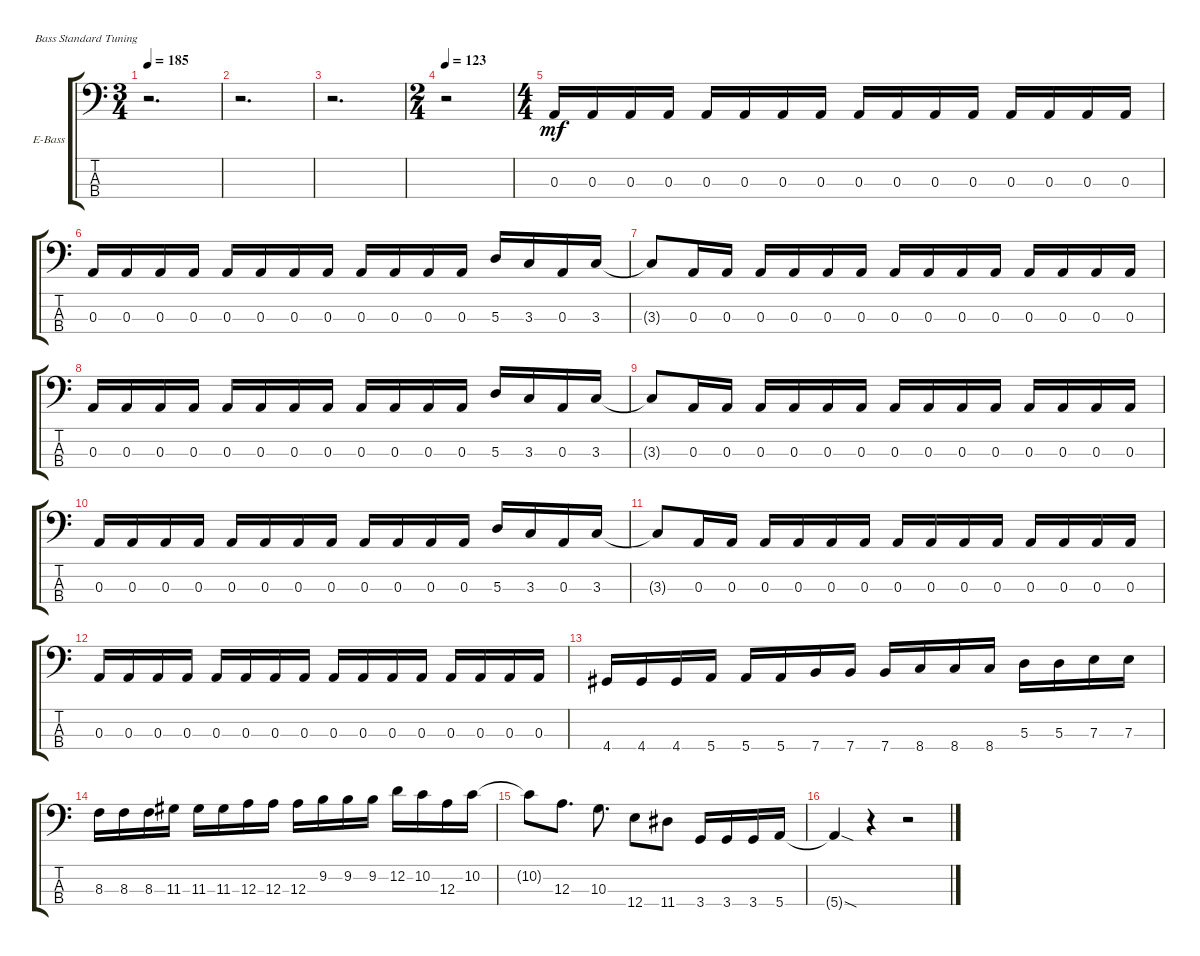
\defaultSystemsLayout 4
\bracketExtendMode groupsimilarinstruments
\firstSystemTrackNameOrientation horizontal
\otherSystemsTrackNameOrientation horizontal
\track ("Bass" "E-Bass") {instrument electricbassfinger}
\staff {score tabs}
\tuning (G2 D2 A1 E1)
\ts (3 4)
\tempo 185
\clef f4
\scale
0.487395
\ks c
r.2{d dy mf instrument electricbassfinger} |
\scale
0.256303 r.2{d} |
\scale
0.256303 r.2{d} |
\ts (2 4)
\tempo 123
\scale
0.395904 r.2 |
\ts (4 4)
\scale
0.395904 0.3.16 0.3.16 0.3.16 0.3.16 0.3.16 0.3.16 0.3.16 0.3.16 0.3.16 0.3.16 0.3.16 0.3.16 0.3.16 0.3.16 0.3.16 0.3.16 |
\scale
0.208191 0.3.16 0.3.16 0.3.16 0.3.16 0.3.16 0.3.16 0.3.16 0.3.16 0.3.16 0.3.16 0.3.16 0.3.16 5.3.16 3.3.16 0.3.16 3.3.16 |
\scale
0.333333 3.3{t}.8 0.3.16 0.3.16 0.3.16 0.3.16 0.3.16 0.3.16 0.3.16 0.3.16 0.3.16 0.3.16 0.3.16 0.3.16 0.3.16 0.3.16 |
\scale
0.333333 0.3.16 0.3.16 0.3.16 0.3.16 0.3.16 0.3.16 0.3.16 0.3.16 0.3.16 0.3.16 0.3.16 0.3.16 5.3.16 3.3.16 0.3.16 3.3.16 |
\scale
0.333333 3.3{t}.8 0.3.16 0.3.16 0.3.16 0.3.16 0.3.16 0.3.16 0.3.16 0.3.16 0.3.16 0.3.16 0.3.16 0.3.16 0.3.16 0.3.16 |
\scale
0.333333 0.3.16 0.3.16 0.3.16 0.3.16 0.3.16 0.3.16 0.3.16 0.3.16 0.3.16 0.3.16 0.3.16 0.3.16 5.3.16 3.3.16 0.3.16 3.3.16 |
\scale
0.333333 3.3{t}.8 0.3.16 0.3.16 0.3.16 0.3.16 0.3.16 0.3.16 0.3.16 0.3.16 0.3.16 0.3.16 0.3.16 0.3.16 0.3.16 0.3.16 |
\scale
0.333333 0.3.16 0.3.16 0.3.16 0.3.16 0.3.16 0.3.16 0.3.16 0.3.16 0.3.16 0.3.16 0.3.16 0.3.16 0.3.16 0.3.16 0.3.16 0.3.16 |
\scale
0.333333 4.4.16 4.4.16 4.4.16 5.4.16 5.4.16 5.4.16 7.4.16 7.4.16 7.4.16 8.4.16 8.4.16 8.4.16 5.3.16 5.3.16 7.3.16 7.3.16 |
\scale
0.333333 8.3.16 8.3.16 8.3.16 11.3.16 11.3.16 11.3.16 12.3.16 12.3.16 12.3.16 9.2.16 9.2.16 9.2.16 12.2.16 10.2.16 12.3.16 10.2.16 |
\scale
0.333333 10.2{t}.8 12.3.8{d} 10.3.8{d} 12.4.8 11.4.8 3.4.16 3.4.16 3.4.16 5.4.16 |
\scale
0.333333 5.4{sod t}.4 r.4 r.2
